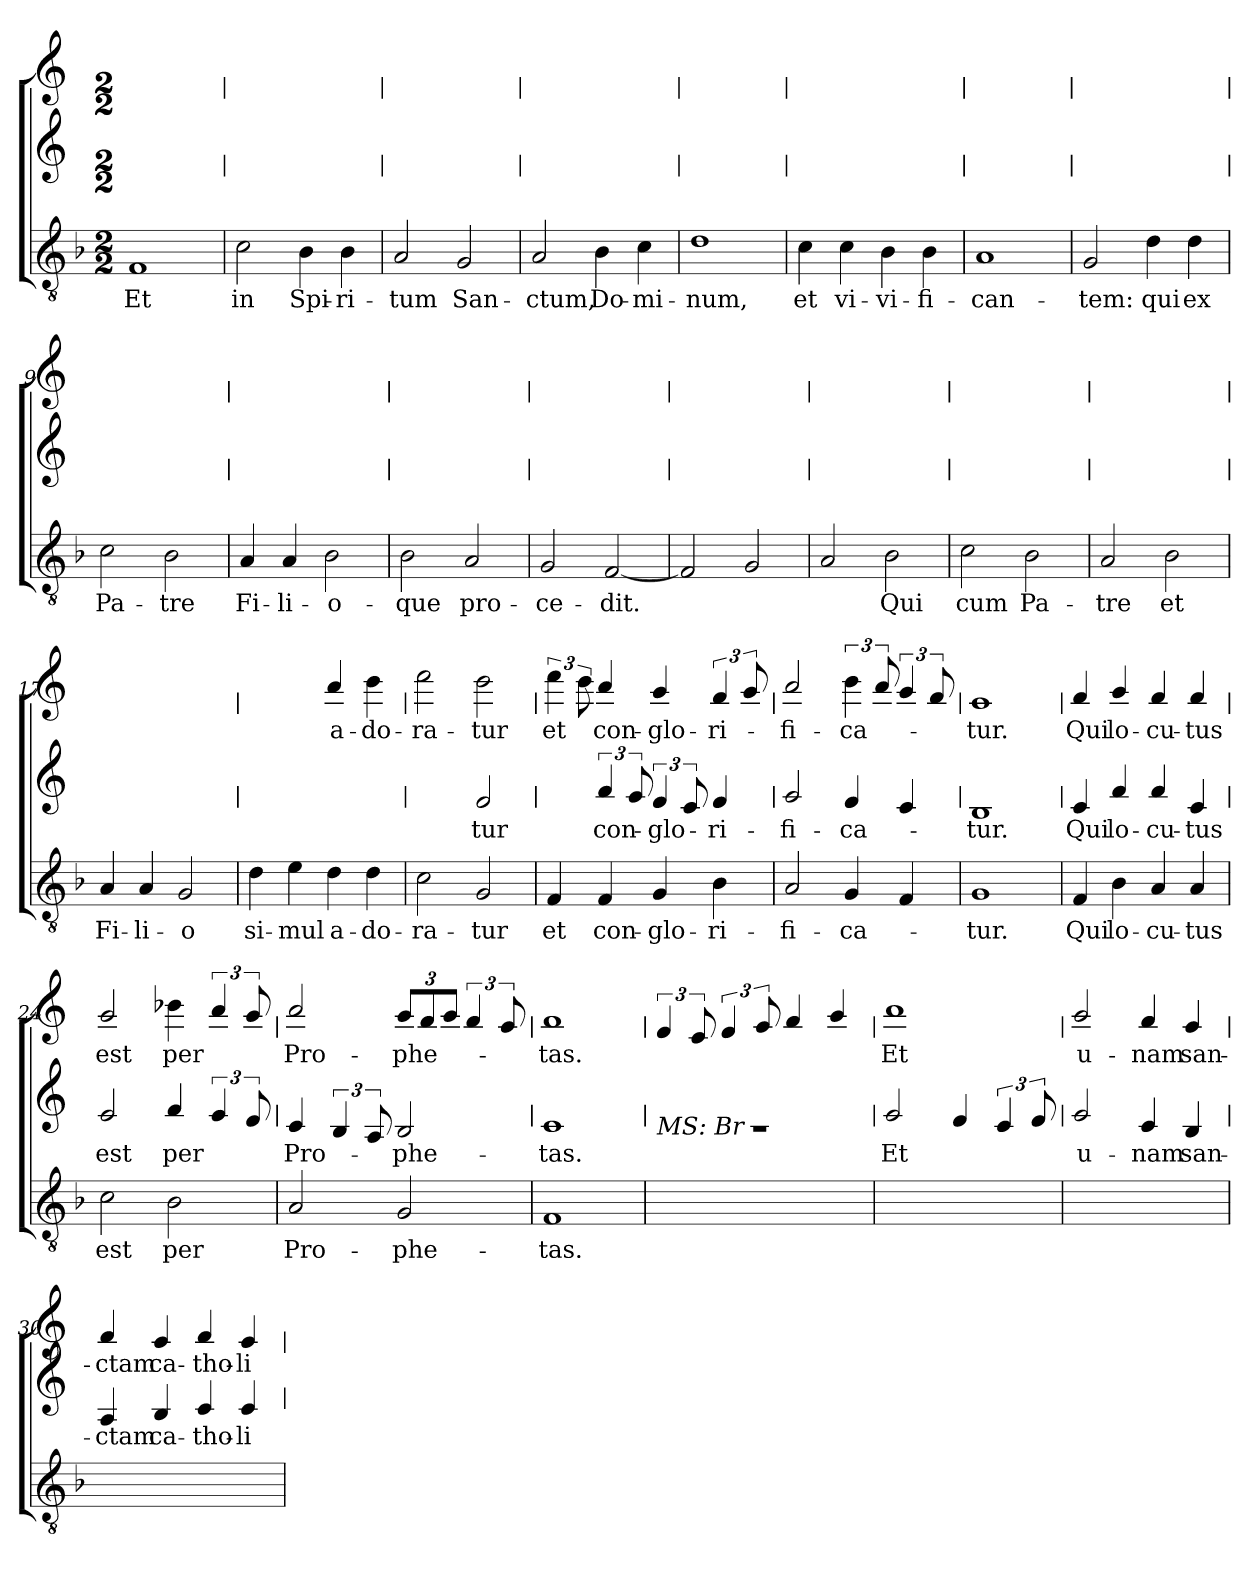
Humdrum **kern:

**kern	**text	**kern	**text	**kern	**text
*part3	*part3	*part2	*part2	*part1	*part1
*staff3	*staff3	*staff2	*staff2	*staff1	*staff1
*	*	*stria0	*	*stria0	*
*clefGv2	*	*clefG2	*	*clefG2	*
*k[b-]	*	*k[]	*	*k[]	*
*F:	*	*C:	*	*C:	*
*M2/2	*	*M2/2	*	*M2/2	*
=1	=1	=1	=1	=1	=1
!	!LO:LY:b	!	!	!	!
1F	Et	1ryy	.	1ryy	.
=2	=2	=2	=2	=2	=2
!	!LO:LY:b	!	!	!	!
2c\	in	1ryy	.	1ryy	.
!	!LO:LY:b	!	!	!	!
4B-\	Spi-	.	.	.	.
!	!LO:LY:b	!	!	!	!
4B-\	-ri-	.	.	.	.
=3	=3	=3	=3	=3	=3
!	!LO:LY:b	!	!	!	!
2A/	-tum	1ryy	.	1ryy	.
!	!LO:LY:b	!	!	!	!
2G/	San-	.	.	.	.
=4	=4	=4	=4	=4	=4
!	!LO:LY:b	!	!	!	!
2A/	-ctum,	1ryy	.	1ryy	.
!	!LO:LY:b	!	!	!	!
4B-\	Do-	.	.	.	.
!	!LO:LY:b	!	!	!	!
4c\	-mi-	.	.	.	.
=5	=5	=5	=5	=5	=5
!	!LO:LY:b	!	!	!	!
1d	-num,	1ryy	.	1ryy	.
=6	=6	=6	=6	=6	=6
!	!LO:LY:b	!	!	!	!
4c\	et	1ryy	.	1ryy	.
!	!LO:LY:b	!	!	!	!
4c\	vi-	.	.	.	.
!	!LO:LY:b	!	!	!	!
4B-\	-vi-	.	.	.	.
!	!LO:LY:b	!	!	!	!
4B-\	-fi-	.	.	.	.
=7	=7	=7	=7	=7	=7
!	!LO:LY:b	!	!	!	!
1A	-can-	1ryy	.	1ryy	.
=8	=8	=8	=8	=8	=8
!	!LO:LY:b	!	!	!	!
2G/	-tem:	1ryy	.	1ryy	.
!	!LO:LY:b	!	!	!	!
4d\	qui	.	.	.	.
!	!LO:LY:b	!	!	!	!
4d\	ex	.	.	.	.
!!LO:LB:g=z
=9	=9	=9	=9	=9	=9
!	!LO:LY:b	!	!	!	!
2c\	Pa-	1ryy	.	1ryy	.
!	!LO:LY:b	!	!	!	!
2B-\	-tre	.	.	.	.
=10	=10	=10	=10	=10	=10
!	!LO:LY:b	!	!	!	!
4A/	Fi-	1ryy	.	1ryy	.
!	!LO:LY:b	!	!	!	!
4A/	-li-	.	.	.	.
!	!LO:LY:b	!	!	!	!
2B-\	-o-	.	.	.	.
=11	=11	=11	=11	=11	=11
!	!LO:LY:b	!	!	!	!
2B-\	-que	1ryy	.	1ryy	.
!	!LO:LY:b	!	!	!	!
2A/	pro-	.	.	.	.
=12	=12	=12	=12	=12	=12
!	!LO:LY:b	!	!	!	!
2G/	-ce-	1ryy	.	1ryy	.
!	!LO:LY:b	!	!	!	!
[2F/	-dit.	.	.	.	.
*	*	*stria5	*	*stria5	*
=13	=13	=13	=13	=13	=13
*	*	*stria0	*	*stria0	*
2F/]	.	1ryy	.	1ryy	.
2G/	.	.	.	.	.
=14	=14	=14	=14	=14	=14
2A/	.	1ryy	.	1ryy	.
!	!LO:LY:b	!	!	!	!
2B-!\	Qui	.	.	.	.
=15	=15	=15	=15	=15	=15
!	!LO:LY:b	!	!	!	!
2c\	cum	1ryy	.	1ryy	.
!	!LO:LY:b	!	!	!	!
2B-\	Pa-	.	.	.	.
=16	=16	=16	=16	=16	=16
!	!LO:LY:b	!	!	!	!
2A/	-tre	1ryy	.	1ryy	.
!	!LO:LY:b	!	!	!	!
2B-\	et	.	.	.	.
!!LO:LB:g=z
=17	=17	=17	=17	=17	=17
!	!LO:LY:b	!	!	!	!
4A/	Fi-	1ryy	.	1ryy	.
!	!LO:LY:b	!	!	!	!
4A/	-li-	.	.	.	.
!	!LO:LY:b	!	!	!	!
2G/	-o	.	.	.	.
=18	=18	=18	=18	=18	=18
!	!LO:LY:b	!	!	!	!
4d\	si-	1ryy	.	2ryy	.
!	!LO:LY:b	!	!	!	!
4e\	-mul	.	.	.	.
*	*	*	*	*stria5	*
!	!LO:LY:b	!	!	!	!LO:LY:b
4d\	a-	.	.	4a/	a-
!	!LO:LY:b	!	!	!	!LO:LY:b
4d\	-do-	.	.	4b\	-do-
=19	=19	=19	=19	=19	=19
!	!LO:LY:b	!	!	!	!LO:LY:b
2c\	-ra-	2ryy	.	2cc!\	-ra-
*	*	*stria5	*	*	*
!	!LO:LY:b	!	!LO:LY:b	!	!LO:LY:b
2G/	-tur	2d/	tur	2b\	-tur
=20	=20	=20	=20	=20	=20
*	*	*stria0	*	*	*
!	!LO:LY:b	!	!	!	!LO:LY:b
4F/	et	4ryy	.	6cc\	et
.	.	.	.	12b\	.
*	*	*stria5	*	*	*
!	!LO:LY:b	!	!LO:LY:b	!	!LO:LY:b
4F/	con-	6f!/	con-	4a/	con-
.	.	12e!/	.	.	.
!	!LO:LY:b	!	!LO:LY:b	!	!LO:LY:b
4G/	-glo-	6d/	-glo-	4g/	-glo-
.	.	12c/	.	.	.
!	!LO:LY:b	!	!LO:LY:b	!	!LO:LY:b
4B-\	-ri-	4d/	-ri-	6f/	-ri-
.	.	.	.	12g/	.
=21	=21	=21	=21	=21	=21
!	!LO:LY:b	!	!LO:LY:b	!	!LO:LY:b
2A/	-fi-	2e!/	-fi-	2a/	-fi-
!	!LO:LY:b	!	!LO:LY:b	!	!LO:LY:b
4G/	-ca-	4d/	-ca-	6b\	-ca-
.	.	.	.	12a/	.
4F/	.	4c/	.	6g/	.
.	.	.	.	12f/	.
=22	=22	=22	=22	=22	=22
!	!LO:LY:b	!	!LO:LY:b	!	!LO:LY:b
1G	-tur.	1B	-tur.	1e	-tur.
=23	=23	=23	=23	=23	=23
!	!LO:LY:b	!	!LO:LY:b	!	!LO:LY:b
4F/	Qui	4c/	Qui	4f/	Qui
!	!LO:LY:b	!	!LO:LY:b	!	!LO:LY:b
4B-\	lo-	4f/	lo-	4g/	lo-
!	!LO:LY:b	!	!LO:LY:b	!	!LO:LY:b
4A/	-cu-	4f/	-cu-	4f/	-cu-
!	!LO:LY:b	!	!LO:LY:b	!	!LO:LY:b
4A/	-tus	4c/	-tus	4f/	-tus
!!LO:LB:g=z
=24	=24	=24	=24	=24	=24
!	!LO:LY:b	!	!LO:LY:b	!	!LO:LY:b
2c\	est	2e/	est	2g/	est
!	!LO:LY:b	!	!LO:LY:b	!	!LO:LY:b
2B-\	per	4f/	per	4b-X\	per
.	.	6e/	.	6a/	.
.	.	12d/	.	12g/	.
=25	=25	=25	=25	=25	=25
!	!LO:LY:b	!	!LO:LY:b	!	!LO:LY:b
2A/	Pro-	4c/	Pro-	2a/	Pro-
.	.	6B/	.	.	.
.	.	12A/	.	.	.
!	!LO:LY:b	!	!LO:LY:b	!	!LO:LY:b
2G/	-phe-	2B/	-phe-	12g/L	-phe-
.	.	.	.	12f/	.
.	.	.	.	12g/J	.
.	.	.	.	6f/	.
.	.	.	.	12e/	.
=26	=26	=26	=26	=26	=26
!	!LO:LY:b	!	!LO:LY:b	!	!LO:LY:b
1F	-tas.	1c	-tas.	1f	-tas.
=27	=27	=27	=27	=27	=27
*stria0	*	*	*	*	*
!	!	!LO:TX:b:i:t=MS&colon; Br	!	!	!
1ryy	.	1r	.	6d/	.
.	.	.	.	12c/	.
.	.	.	.	6d/	.
.	.	.	.	12e/	.
.	.	.	.	4f/	.
.	.	.	.	4g/	.
=28	=28	=28	=28	=28	=28
!	!	!	!LO:LY:b	!	!LO:LY:b
1ryy	.	2e/	Et	1a	Et
.	.	4d/	.	.	.
.	.	6c/	.	.	.
.	.	12d/	.	.	.
=29	=29	=29	=29	=29	=29
!	!	!	!LO:LY:b	!	!LO:LY:b
1ryy	.	2e/	u-	2g/	u-
!	!	!	!LO:LY:b	!	!LO:LY:b
.	.	4c/	-nam	4f/	-nam
!	!	!	!LO:LY:b	!	!LO:LY:b
.	.	4B/	san-	4e/	san-
=30	=30	=30	=30	=30	=30
!	!	!	!LO:LY:b	!	!LO:LY:b
1ryy	.	4A/	-ctam	4f/	-ctam
!	!	!	!LO:LY:b	!	!LO:LY:b
.	.	4B/	ca-	4e/	ca-
!	!	!	!LO:LY:b	!	!LO:LY:b
.	.	4c/	-tho-	4f/	-tho-
!	!	!	!LO:LY:b	!	!LO:LY:b
.	.	4c/	-li-	4e/	-li-
=	=	=	=	=	=
*-	*-	*-	*-	*-	*-
